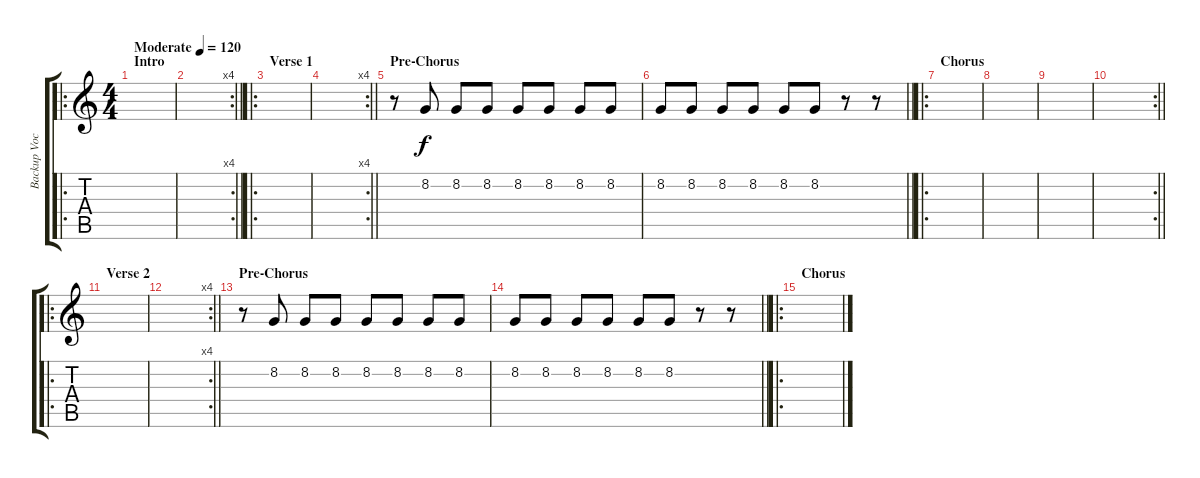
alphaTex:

\track ("Backup Vocals" "Backup Voc") {instrument lead1square}
\staff {score tabs}
\tuning (E4 B3 G3 D3 A2 E2) {hide}
\ro
\ts (4 4)
\section ("" "Intro")
\tempo (120 "Moderate")
\clef g2
\ks c
|
\rc 4
\barLineRight lightlight
|
\ro
\section ("" "Verse 1")
|
\rc 4
\barLineRight lightlight
|
\section ("" "Pre-Chorus")
r.8 8.2.8 8.2.8 8.2.8 8.2.8 8.2.8 8.2.8 8.2.8 |
\barLineRight lightlight
8.2.8 8.2.8 8.2.8 8.2.8 8.2.8 8.2.8 r.8 r.8 |
\ro
\section ("" "Chorus ")
|
|
|
\rc 2
\barLineRight lightlight
|
\ro
\section ("" "Verse 2")
|
\rc 4
\barLineRight lightlight
|
\section ("" "Pre-Chorus")
r.8 8.2.8 8.2.8 8.2.8 8.2.8 8.2.8 8.2.8 8.2.8 |
\barLineRight lightlight
8.2.8 8.2.8 8.2.8 8.2.8 8.2.8 8.2.8 r.8 r.8 |
\ro
\section ("" "Chorus")
